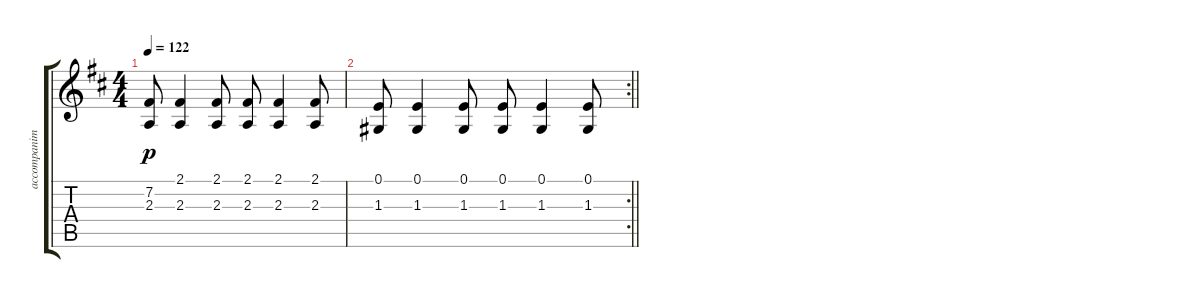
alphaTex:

\track ("accompaniment" "accompanim") {instrument trombone}
\staff {score tabs}
\tuning (E4 B3 G3 D3 A2 E2) {hide}
\ts (4 4)
\tempo 122
\clef g2
\ks bminor
(7.2 2.3).8{dy p} (2.1 2.3).4 (2.1 2.3).8 (2.1 2.3).8 (2.1 2.3).4 (2.1 2.3).8 |
\rc 2
\barLineRight lightlight
(0.1 1.3).8 (0.1 1.3).4 (0.1 1.3).8 (0.1 1.3).8 (0.1 1.3).4 (0.1 1.3).8
